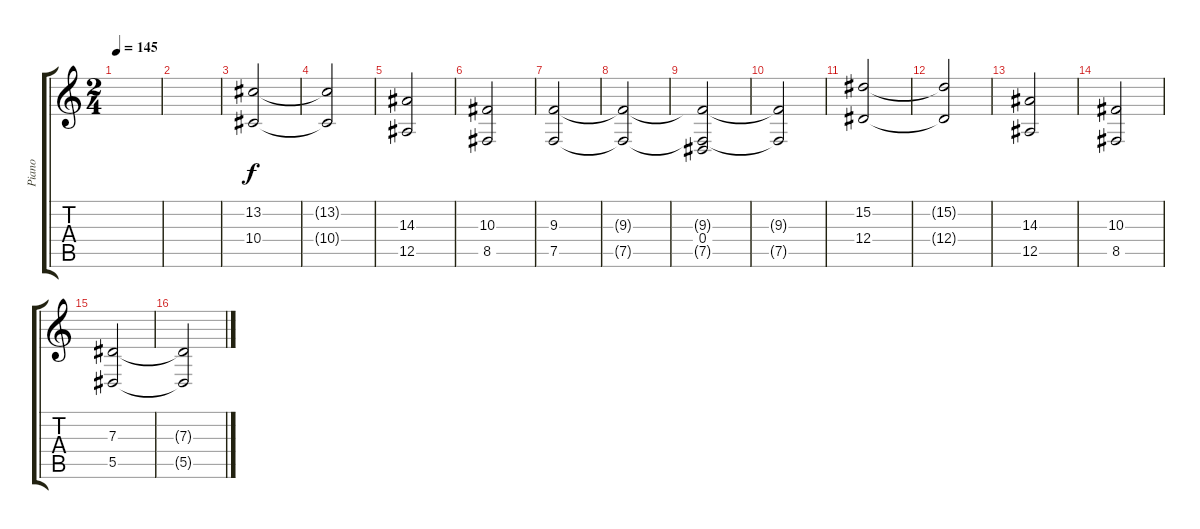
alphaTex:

\track ("Piano" "Piano") {instrument electricgrandpiano}
\staff {score tabs}
\tuning (F4 C4 Ab3 Eb3 Bb2 Eb2) {hide}
\ts (2 4)
\tempo 145
\clef g2
\ks c
|
|
(13.2 10.4).2 |
(13.2{t} 10.4{t}).2 |
(14.3 12.5).2 |
(10.3 8.5).2 |
(9.3 7.5).2 |
(9.3{t} 7.5{t}).2 |
(9.3{t} 0.4 7.5{t}).2 |
(9.3{t} 7.5{t}).2 |
(15.2 12.4).2 |
(15.2{t} 12.4{t}).2 |
(14.3 12.5).2 |
(10.3 8.5).2 |
(7.3 5.5).2 |
(7.3{t} 5.5{t}).2
